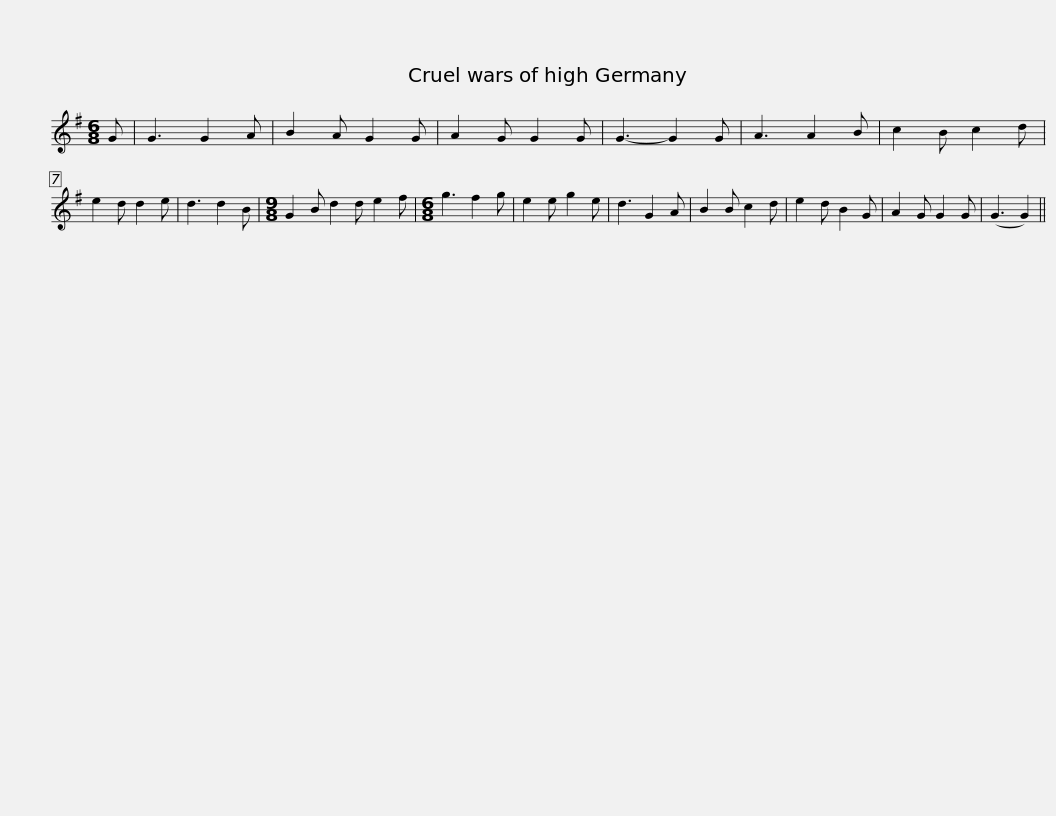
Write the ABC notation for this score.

X:1
L:1/8
M:6/8
I:linebreak $
K:G
V:1 treble
V:1
 G | G3 G2 A | B2 A G2 G | A2 G G2 G | G3- G2 G | %5
 A3 A2 B | c2 B c2 d | e2 d d2 e | d3 d2 B |$[M:9/8] G2 B d2 d e2 f | %10
[M:6/8] g3 f2 g | e2 e g2 e | d3 G2 A | B2 B c2 d | e2 d B2 G | %15
 A2 G G2 G | (G3 G2) || %17
